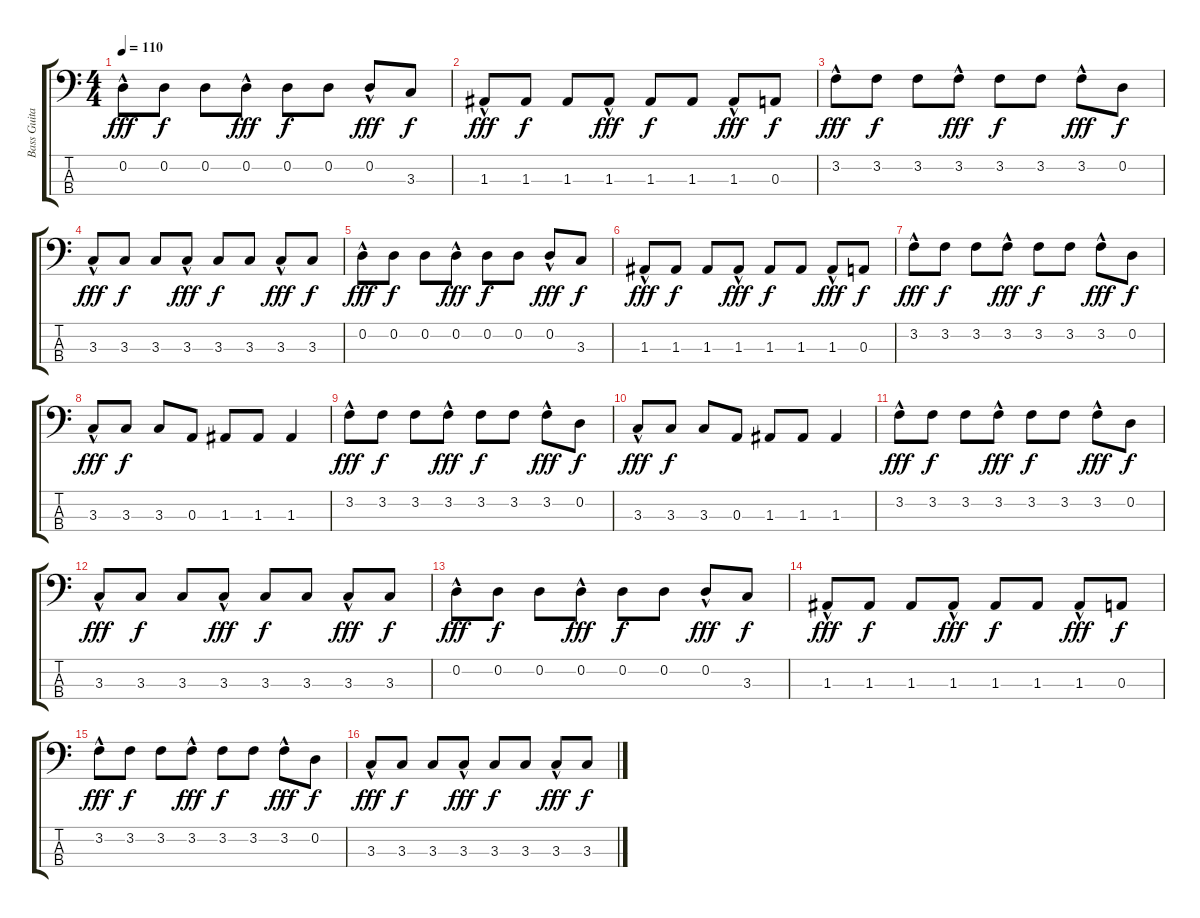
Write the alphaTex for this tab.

\track ("Bass Guitar" "Bass Guita") {instrument electricbassfinger}
\staff {score tabs}
\tuning (G2 D2 A1 E1) {hide}
\ts (4 4)
\tempo 110
\clef f4
\ks c
0.2{hac}.8{dy fff} 0.2.8{dy f} 0.2.8 0.2{hac}.8{dy fff} 0.2.8{dy f} 0.2.8 0.2{hac}.8{dy fff} 3.3.8{dy f} |
1.3{hac}.8{dy fff} 1.3.8{dy f} 1.3.8 1.3{hac}.8{dy fff} 1.3.8{dy f} 1.3.8 1.3{hac}.8{dy fff} 0.3.8{dy f} |
3.2{hac}.8{dy fff} 3.2.8{dy f} 3.2.8 3.2{hac}.8{dy fff} 3.2.8{dy f} 3.2.8 3.2{hac}.8{dy fff} 0.2.8{dy f} |
3.3{hac}.8{dy fff} 3.3.8{dy f} 3.3.8 3.3{hac}.8{dy fff} 3.3.8{dy f} 3.3.8 3.3{hac}.8{dy fff} 3.3.8{dy f} |
0.2{hac}.8{dy fff} 0.2.8{dy f} 0.2.8 0.2{hac}.8{dy fff} 0.2.8{dy f} 0.2.8 0.2{hac}.8{dy fff} 3.3.8{dy f} |
1.3{hac}.8{dy fff} 1.3.8{dy f} 1.3.8 1.3{hac}.8{dy fff} 1.3.8{dy f} 1.3.8 1.3{hac}.8{dy fff} 0.3.8{dy f} |
3.2{hac}.8{dy fff} 3.2.8{dy f} 3.2.8 3.2{hac}.8{dy fff} 3.2.8{dy f} 3.2.8 3.2{hac}.8{dy fff} 0.2.8{dy f} |
3.3{hac}.8{dy fff} 3.3.8{dy f} 3.3.8 0.3.8 1.3.8 1.3.8 1.3.4 |
3.2{hac}.8{dy fff} 3.2.8{dy f} 3.2.8 3.2{hac}.8{dy fff} 3.2.8{dy f} 3.2.8 3.2{hac}.8{dy fff} 0.2.8{dy f} |
3.3{hac}.8{dy fff} 3.3.8{dy f} 3.3.8 0.3.8 1.3.8 1.3.8 1.3.4 |
3.2{hac}.8{dy fff} 3.2.8{dy f} 3.2.8 3.2{hac}.8{dy fff} 3.2.8{dy f} 3.2.8 3.2{hac}.8{dy fff} 0.2.8{dy f} |
3.3{hac}.8{dy fff} 3.3.8{dy f} 3.3.8 3.3{hac}.8{dy fff} 3.3.8{dy f} 3.3.8 3.3{hac}.8{dy fff} 3.3.8{dy f} |
0.2{hac}.8{dy fff} 0.2.8{dy f} 0.2.8 0.2{hac}.8{dy fff} 0.2.8{dy f} 0.2.8 0.2{hac}.8{dy fff} 3.3.8{dy f} |
1.3{hac}.8{dy fff} 1.3.8{dy f} 1.3.8 1.3{hac}.8{dy fff} 1.3.8{dy f} 1.3.8 1.3{hac}.8{dy fff} 0.3.8{dy f} |
3.2{hac}.8{dy fff} 3.2.8{dy f} 3.2.8 3.2{hac}.8{dy fff} 3.2.8{dy f} 3.2.8 3.2{hac}.8{dy fff} 0.2.8{dy f} |
3.3{hac}.8{dy fff} 3.3.8{dy f} 3.3.8 3.3{hac}.8{dy fff} 3.3.8{dy f} 3.3.8 3.3{hac}.8{dy fff} 3.3.8{dy f}
